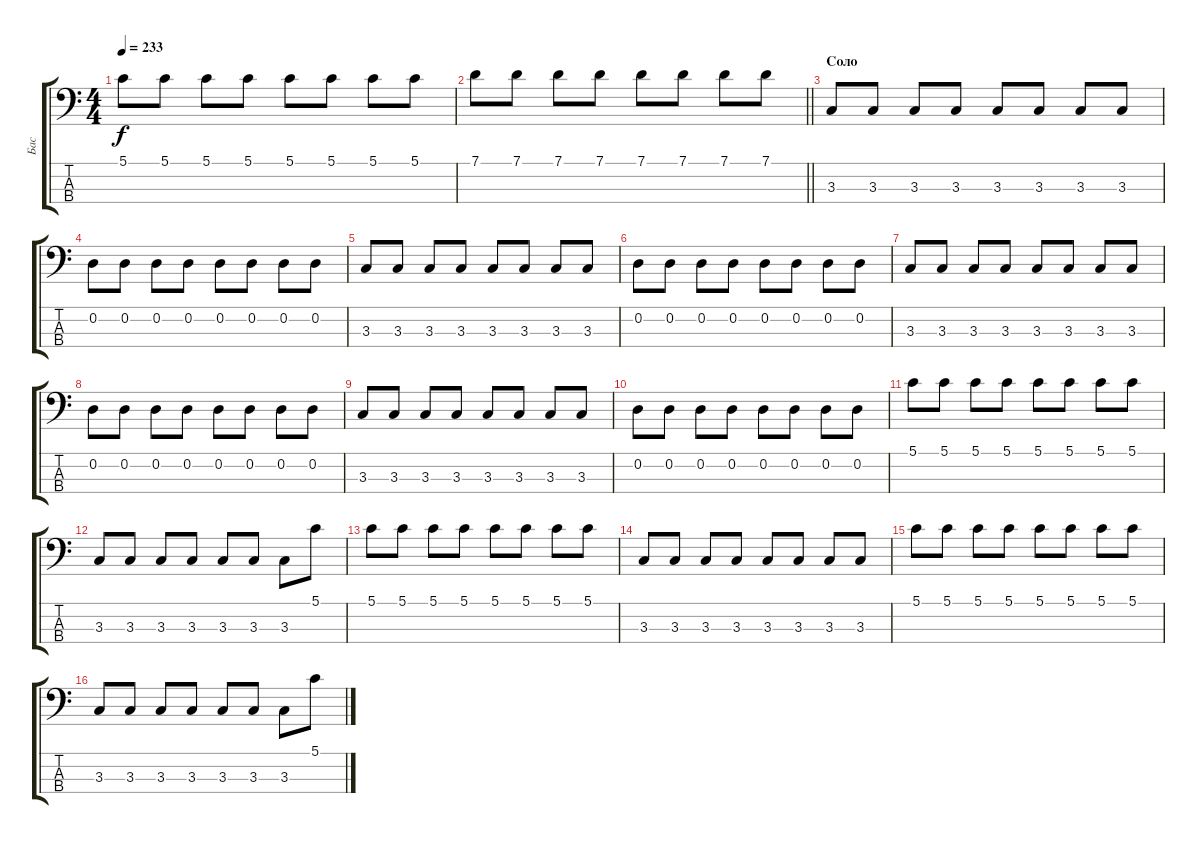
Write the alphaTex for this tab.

\track ("Бас" "Бас") {instrument electricbassfinger}
\staff {score tabs}
\tuning (G2 D2 A1 E1) {hide}
\ts (4 4)
\tempo 233
\clef f4
\ks c
5.1.8{dy f} 5.1.8 5.1.8 5.1.8 5.1.8 5.1.8 5.1.8 5.1.8 |
\barLineRight lightlight
7.1.8 7.1.8 7.1.8 7.1.8 7.1.8 7.1.8 7.1.8 7.1.8 |
\section ("" "Соло")
3.3.8 3.3.8 3.3.8 3.3.8 3.3.8 3.3.8 3.3.8 3.3.8 |
0.2.8 0.2.8 0.2.8 0.2.8 0.2.8 0.2.8 0.2.8 0.2.8 |
3.3.8 3.3.8 3.3.8 3.3.8 3.3.8 3.3.8 3.3.8 3.3.8 |
0.2.8 0.2.8 0.2.8 0.2.8 0.2.8 0.2.8 0.2.8 0.2.8 |
3.3.8 3.3.8 3.3.8 3.3.8 3.3.8 3.3.8 3.3.8 3.3.8 |
0.2.8 0.2.8 0.2.8 0.2.8 0.2.8 0.2.8 0.2.8 0.2.8 |
3.3.8 3.3.8 3.3.8 3.3.8 3.3.8 3.3.8 3.3.8 3.3.8 |
0.2.8 0.2.8 0.2.8 0.2.8 0.2.8 0.2.8 0.2.8 0.2.8 |
5.1.8 5.1.8 5.1.8 5.1.8 5.1.8 5.1.8 5.1.8 5.1.8 |
3.3.8 3.3.8 3.3.8 3.3.8 3.3.8 3.3.8 3.3.8 5.1.8 |
5.1.8 5.1.8 5.1.8 5.1.8 5.1.8 5.1.8 5.1.8 5.1.8 |
3.3.8 3.3.8 3.3.8 3.3.8 3.3.8 3.3.8 3.3.8 3.3.8 |
5.1.8 5.1.8 5.1.8 5.1.8 5.1.8 5.1.8 5.1.8 5.1.8 |
3.3.8 3.3.8 3.3.8 3.3.8 3.3.8 3.3.8 3.3.8 5.1.8
